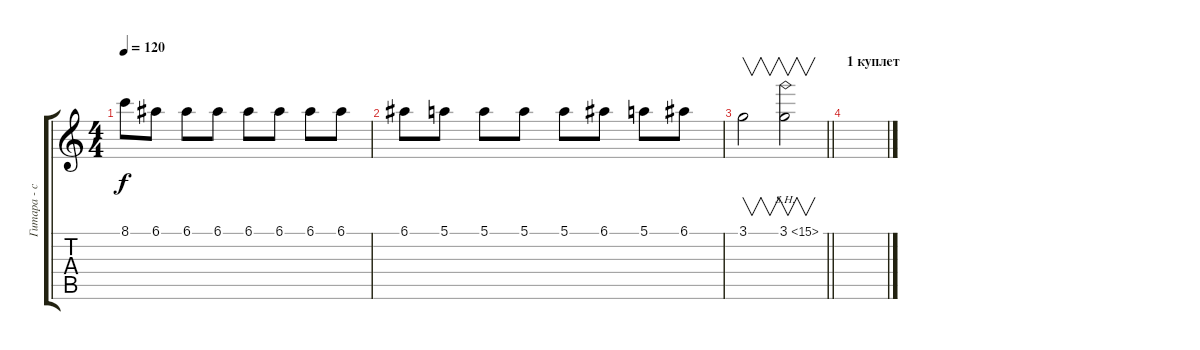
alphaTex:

\track ("Гитара - соло" "Гитара - с") {instrument overdrivenguitar}
\staff {score tabs}
\tuning (E4 B3 G3 D3 A2 E2) {hide}
\ts (4 4)
\tempo 120
\clef g2
\ks c
8.1.8{dy f} 6.1.8 6.1.8 6.1.8 6.1.8 6.1.8 6.1.8 6.1.8 |
6.1.8 5.1.8 5.1.8 5.1.8 5.1.8 6.1.8 5.1.8 6.1.8 |
\barLineRight lightlight
3.1.2{v} 3.1{sh 12}.2{v} |
\section ("" "1 куплет")
